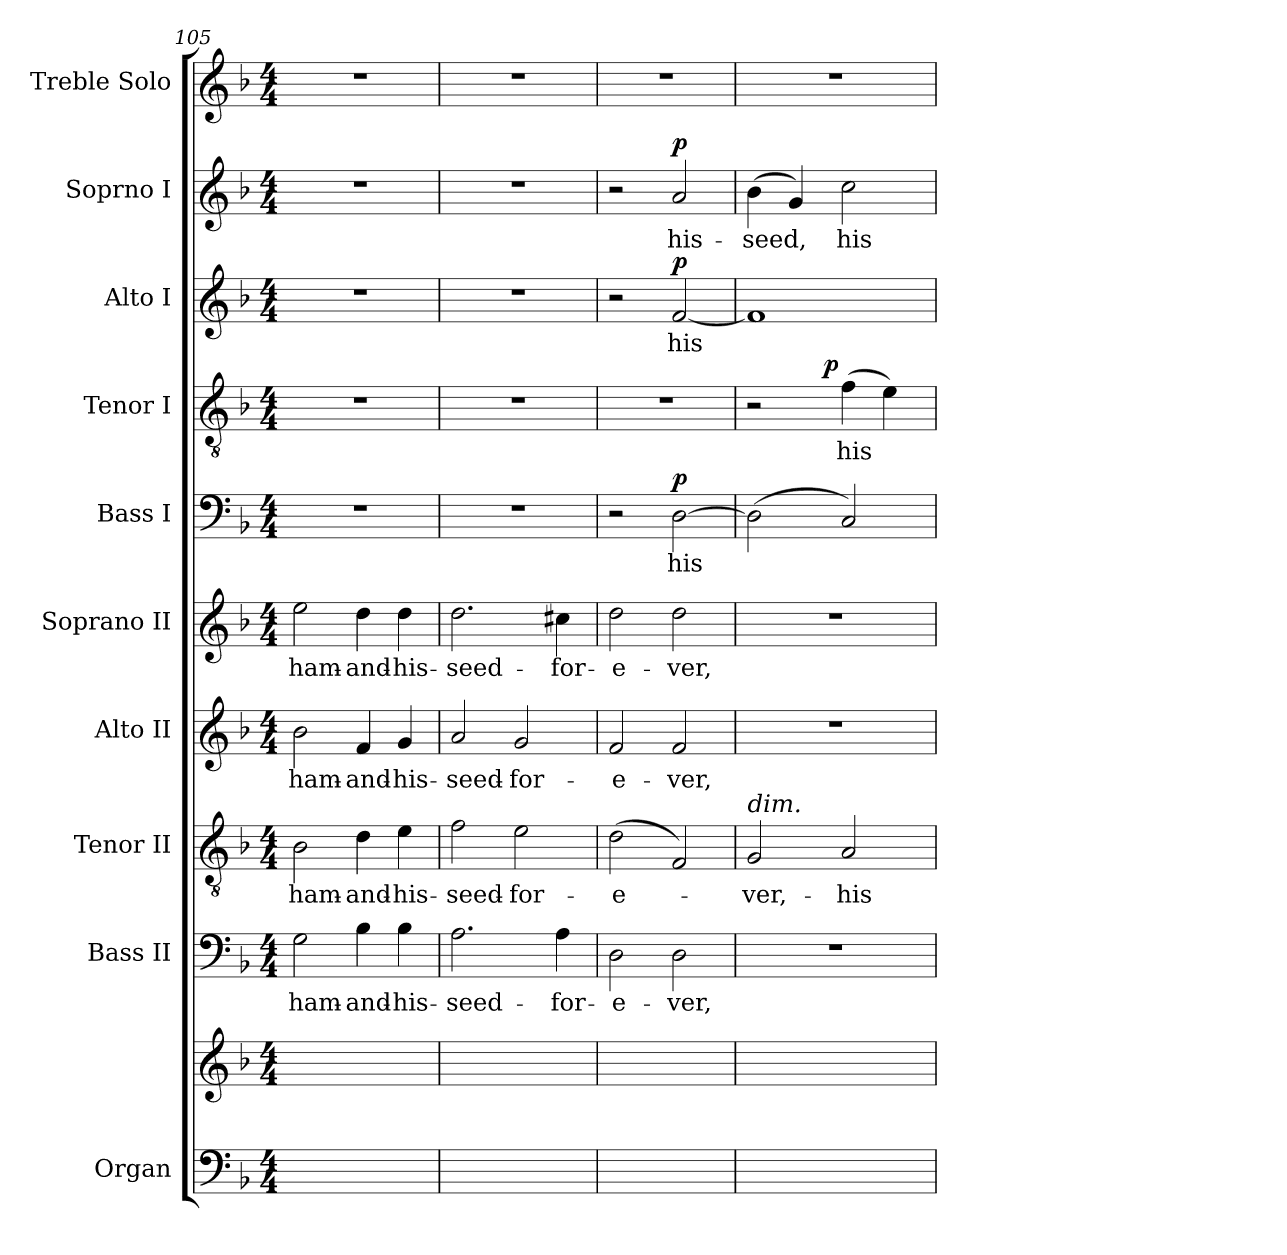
**kern	**kern	**kern	**text	**kern	**text	**kern	**text	**kern	**text	**kern	**text	**dynam	**kern	**text	**dynam	**kern	**text	**dynam	**kern	**text	**dynam	**kern
*part10	*part10	*part9	*part9	*part8	*part8	*part7	*part7	*part6	*part6	*part5	*part5	*part5	*part4	*part4	*part4	*part3	*part3	*part3	*part2	*part2	*part2	*part1
*staff11	*staff10	*staff9	*staff9	*staff8	*staff8	*staff7	*staff7	*staff6	*staff6	*staff5	*staff5	*staff5	*staff4	*staff4	*staff4	*staff3	*staff3	*staff3	*staff2	*staff2	*staff2	*staff1
*I"Organ	*	*I"Bass II	*	*I"Tenor II	*	*I"Alto II	*	*I"Soprano II	*	*I"Bass I	*	*	*I"Tenor I	*	*	*I"Alto I	*	*	*I"Soprno I	*	*	*I"Treble Solo
*I'Org.	*	*	*	*	*	*	*	*	*	*	*	*	*	*	*	*	*	*	*	*	*	*I'Tr. So.
*clefF4	*clefG2	*clefF4	*	*clefGv2	*	*clefG2	*	*clefG2	*	*clefF4	*	*	*clefGv2	*	*	*clefG2	*	*	*clefG2	*	*	*clefG2
*k[b-]	*k[b-]	*k[b-]	*	*k[b-]	*	*k[b-]	*	*k[b-]	*	*k[b-]	*	*	*k[b-]	*	*	*k[b-]	*	*	*k[b-]	*	*	*k[b-]
*F:	*F:	*F:	*	*F:	*	*F:	*	*F:	*	*F:	*	*	*F:	*	*	*F:	*	*	*F:	*	*	*F:
*M4/4	*M4/4	*M4/4	*	*M4/4	*	*M4/4	*	*M4/4	*	*M4/4	*	*	*M4/4	*	*	*M4/4	*	*	*M4/4	*	*	*M4/4
=105	=105	=105	=105	=105	=105	=105	=105	=105	=105	=105	=105	=105	=105	=105	=105	=105	=105	=105	=105	=105	=105	=105
*^	*^	*	*	*	*	*	*	*	*	*	*	*	*	*	*	*	*	*	*	*	*	*
!	!	!	!	!	!LO:LY:b:color=#000000	!	!	!	!	!	!	!	!	!	!	!	!	!	!	!	!	!	!	!
!	!	!	!	!	!	!	!LO:LY:b:color=#000000	!	!	!	!	!	!	!	!	!	!	!	!	!	!	!	!	!
!	!	!	!	!	!	!	!	!	!LO:LY:b:color=#000000	!	!	!	!	!	!	!	!	!	!	!	!	!	!	!
!	!	!	!	!	!	!	!	!	!	!	!LO:LY:b:color=#000000	!	!	!	!	!	!	!	!	!	!	!	!	!
2B-i/yy	2Gi\yy	2b-i\yy 2eeiyy	2ryy	2Gi\	-ham-	2B-i\	-ham-	2b-i\	-ham-	2eei\	-ham-	1r	.	.	1r	.	.	1r	.	.	1r	.	.	1r
!	!	!	!	!	!LO:LY:b:color=#000000	!	!	!	!	!	!	!	!	!	!	!	!	!	!	!	!	!	!	!
!	!	!	!	!	!	!	!LO:LY:b:color=#000000	!	!	!	!	!	!	!	!	!	!	!	!	!	!	!	!	!
!	!	!	!	!	!	!	!	!	!LO:LY:b:color=#000000	!	!	!	!	!	!	!	!	!	!	!	!	!	!	!
!	!	!	!	!	!	!	!	!	!	!	!LO:LY:b:color=#000000	!	!	!	!	!	!	!	!	!	!	!	!	!
4di/yy	2B-i\yy	2ddi/yy	4fi\yy	4B-i\	-and-	4di\	-and-	4fi/	-and-	4ddi\	-and-	.	.	.	.	.	.	.	.	.	.	.	.	.
!	!	!	!	!	!LO:LY:b:color=#000000	!	!	!	!	!	!	!	!	!	!	!	!	!	!	!	!	!	!	!
!	!	!	!	!	!	!	!LO:LY:b:color=#000000	!	!	!	!	!	!	!	!	!	!	!	!	!	!	!	!	!
!	!	!	!	!	!	!	!	!	!LO:LY:b:color=#000000	!	!	!	!	!	!	!	!	!	!	!	!	!	!	!
!	!	!	!	!	!	!	!	!	!	!	!LO:LY:b:color=#000000	!	!	!	!	!	!	!	!	!	!	!	!	!
4ei\yy	.	.	4gi/yy	4B-i\	-his-	4ei\	-his-	4gi/	-his-	4ddi\	-his-	.	.	.	.	.	.	.	.	.	.	.	.	.
*v	*v	*	*	*	*	*	*	*	*	*	*	*	*	*	*	*	*	*	*	*	*	*	*	*
=106	=106	=106	=106	=106	=106	=106	=106	=106	=106	=106	=106	=106	=106	=106	=106	=106	=106	=106	=106	=106	=106	=106	=106
!	!	!	!	!LO:LY:b:color=#000000	!	!	!	!	!	!	!	!	!	!	!	!	!	!	!	!	!	!	!
!	!	!	!	!	!	!LO:LY:b:color=#000000	!	!	!	!	!	!	!	!	!	!	!	!	!	!	!	!	!
!	!	!	!	!	!	!	!	!LO:LY:b:color=#000000	!	!	!	!	!	!	!	!	!	!	!	!	!	!	!
!	!	!	!	!	!	!	!	!	!	!LO:LY:b:color=#000000	!	!	!	!	!	!	!	!	!	!	!	!	!
1Aiyy	2.ddi/yy	2fi\yy 2aiyy	2.Ai\	-seed-	2fi\	-seed-	2ai/	-seed-	2.ddi\	-seed-	1r	.	.	1r	.	.	1r	.	.	1r	.	.	1r
!	!	!	!	!	!	!LO:LY:b:color=#000000	!	!	!	!	!	!	!	!	!	!	!	!	!	!	!	!	!
!	!	!	!	!	!	!	!	!LO:LY:b:color=#000000	!	!	!	!	!	!	!	!	!	!	!	!	!	!	!
.	.	2ei/yy 2giyy	.	.	2ei\	-for-	2gi/	-for-	.	.	.	.	.	.	.	.	.	.	.	.	.	.	.
!	!	!	!	!LO:LY:b:color=#000000	!	!	!	!	!	!	!	!	!	!	!	!	!	!	!	!	!	!	!
!	!	!	!	!	!	!	!	!	!	!LO:LY:b:color=#000000	!	!	!	!	!	!	!	!	!	!	!	!	!
.	4cc#i\yy	.	4Ai\	-for-	.	.	.	.	4cc#Xi\	-for-	.	.	.	.	.	.	.	.	.	.	.	.	.
=107	=107	=107	=107	=107	=107	=107	=107	=107	=107	=107	=107	=107	=107	=107	=107	=107	=107	=107	=107	=107	=107	=107	=107
*^	*	*	*	*	*	*	*	*	*	*	*	*	*	*	*	*	*	*	*	*	*	*	*
!	!	!	!	!	!LO:LY:b:color=#000000	!	!	!	!	!	!	!	!	!	!	!	!	!	!	!	!	!	!	!
!	!	!	!	!	!	!	!LO:LY:b:color=#000000	!	!	!	!	!	!	!	!	!	!	!	!	!	!	!	!	!
!	!	!	!	!	!	!	!	!	!LO:LY:b:color=#000000	!	!	!	!	!	!	!	!	!	!	!	!	!	!	!
!	!	!	!	!	!	!	!	!	!	!	!LO:LY:b:color=#000000	!	!	!	!	!	!	!	!	!	!	!	!	!
2Di\yy	2ryy	2fi/yy 2ddiyy	2di\yy	2Di\	-e-	(2di\	-e-	2fi/	-e-	2ddi\	-e-	2r	.	.	1r	.	.	2r	.	.	2r	.	.	1r
!	!	!	!	!	!LO:LY:b:color=#000000	!	!	!	!	!	!	!	!	!	!	!	!	!	!	!	!	!	!	!
!	!	!	!	!	!	!	!	!	!LO:LY:b:color=#000000	!	!	!	!	!	!	!	!	!	!	!	!	!	!	!
!	!	!	!	!	!	!	!	!	!	!	!LO:LY:b:color=#000000	!	!	!	!	!	!	!	!	!	!	!	!	!
!	!	!	!	!	!	!	!	!	!	!	!	!	!LO:LY:b:color=#000000	!	!	!	!	!	!	!	!	!	!	!
!	!	!	!	!	!	!	!	!	!	!	!	!	!	!	!	!	!	!	!LO:LY:b:color=#000000	!	!	!	!	!
!	!	!	!	!	!	!	!	!	!	!	!	!	!	!	!	!	!	!	!	!	!	!LO:LY:b:color=#000000	!	!
2Fi/yy	[<2Di\yy	2ai/yy	[<2fi\yy	2Di\	-ver,-	2Fi/)	.	2fi/	-ver,-	2ddi\	-ver,-	[>2Di\	-his	p	.	.	.	[<2fi/	-his	p	2ai/	-his-	p	.
!!LO:LB:g=z
=108	=108	=108	=108	=108	=108	=108	=108	=108	=108	=108	=108	=108	=108	=108	=108	=108	=108	=108	=108	=108	=108	=108	=108	=108
!	!	!	!	!	!	!	!LO:LY:b:color=#000000	!	!	!	!	!	!	!	!	!	!	!	!	!	!	!	!	!
!	!	!	!	!	!	!LO:TX:a:i:t=dim.	!	!	!	!	!	!	!	!	!	!	!	!	!	!	!	!	!	!
!	!	!	!	!	!	!	!	!	!	!	!	!	!	!	!	!	!	!	!	!	!	!LO:LY:b:color=#000000	!	!
*	*	*	*	*	*	*	*	*	*	*	*	*	*	*	*^	*	*	*	*	*	*	*	*	*
2Gi/yy	2Di\yy]	4b-i/yy	2fi\yy]	1r	.	2Gi/	-ver,-	1r	.	1r	.	(2Di\]	.	.	2r	4..ryy	.	.	1fi]	.	.	(4b-i\	-seed,	.	1r
.	.	4gi/yy	.	.	.	.	.	.	.	.	.	.	.	.	.	.	.	.	.	.	.	4gi/)	.	.	.
.	.	.	.	.	.	.	.	.	.	.	.	.	.	.	.	2ryy	.	p	.	.	.	.	.	.	.
!	!	!	!	!	!	!	!LO:LY:b:color=#000000	!	!	!	!	!	!	!	!	!	!	!	!	!	!	!	!	!	!
!	!	!	!	!	!	!	!	!	!	!	!	!	!	!	!	!	!LO:LY:b:color=#000000	!	!	!	!	!	!	!	!
!	!	!	!	!	!	!	!	!	!	!	!	!	!	!	!	!	!	!	!	!	!	!	!LO:LY:b:color=#000000	!	!
2Ai/yy	2Ci\yy	2cci/yy	[<4fi\yy	.	.	2Ai/	-his-	.	.	.	.	2Ci/)	.	.	(4fi\	.	-his	.	.	.	.	2cci\	his-	.	.
.	.	.	4ei/yy 4fiyy_<	.	.	.	.	.	.	.	.	.	.	.	4ei\)	.	.	.	.	.	.	.	.	.	.
.	.	.	.	.	.	.	.	.	.	.	.	.	.	.	.	16ryy	.	.	.	.	.	.	.	.	.
*v	*v	*	*	*	*	*	*	*	*	*	*	*	*	*	*v	*v	*	*	*	*	*	*	*	*	*
*	*v	*v	*	*	*	*	*	*	*	*	*	*	*	*	*	*	*	*	*	*	*	*	*
=	=	=	=	=	=	=	=	=	=	=	=	=	=	=	=	=	=	=	=	=	=	=
*-	*-	*-	*-	*-	*-	*-	*-	*-	*-	*-	*-	*-	*-	*-	*-	*-	*-	*-	*-	*-	*-	*-
